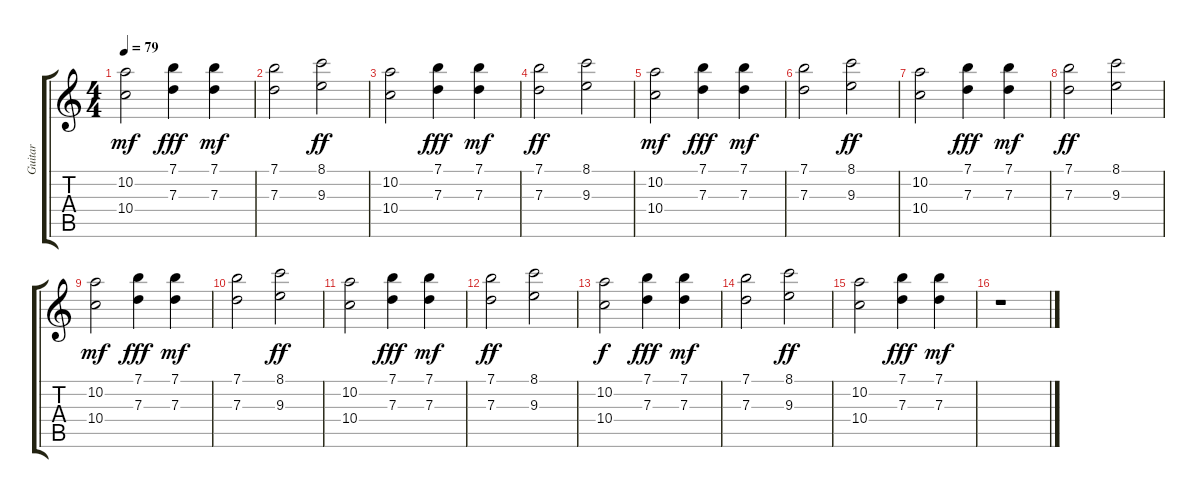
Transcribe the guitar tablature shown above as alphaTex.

\track ("Guitar" "Guitar") {instrument overdrivenguitar}
\staff {score tabs}
\tuning (E4 B3 G3 D3 A2 E2) {hide}
\ts (4 4)
\tempo 79
\clef g2
\ks c
(10.2 10.4).2{dy mf} (7.1 7.3).4{dy fff} (7.1 7.3).4{dy mf} |
(7.1 7.3).2 (8.1 9.3).2{dy ff} |
(10.2 10.4).2 (7.1 7.3).4{dy fff} (7.1 7.3).4{dy mf} |
(7.1 7.3).2{dy ff} (8.1 9.3).2 |
(10.2 10.4).2{dy mf} (7.1 7.3).4{dy fff} (7.1 7.3).4{dy mf} |
(7.1 7.3).2 (8.1 9.3).2{dy ff} |
(10.2 10.4).2 (7.1 7.3).4{dy fff} (7.1 7.3).4{dy mf} |
(7.1 7.3).2{dy ff} (8.1 9.3).2 |
(10.2 10.4).2{dy mf} (7.1 7.3).4{dy fff} (7.1 7.3).4{dy mf} |
(7.1 7.3).2 (8.1 9.3).2{dy ff} |
(10.2 10.4).2 (7.1 7.3).4{dy fff} (7.1 7.3).4{dy mf} |
(7.1 7.3).2{dy ff} (8.1 9.3).2 |
(10.2 10.4).2{dy f} (7.1 7.3).4{dy fff} (7.1 7.3).4{dy mf} |
(7.1 7.3).2 (8.1 9.3).2{dy ff} |
(10.2 10.4).2 (7.1 7.3).4{dy fff} (7.1 7.3).4{dy mf} |
r.1
